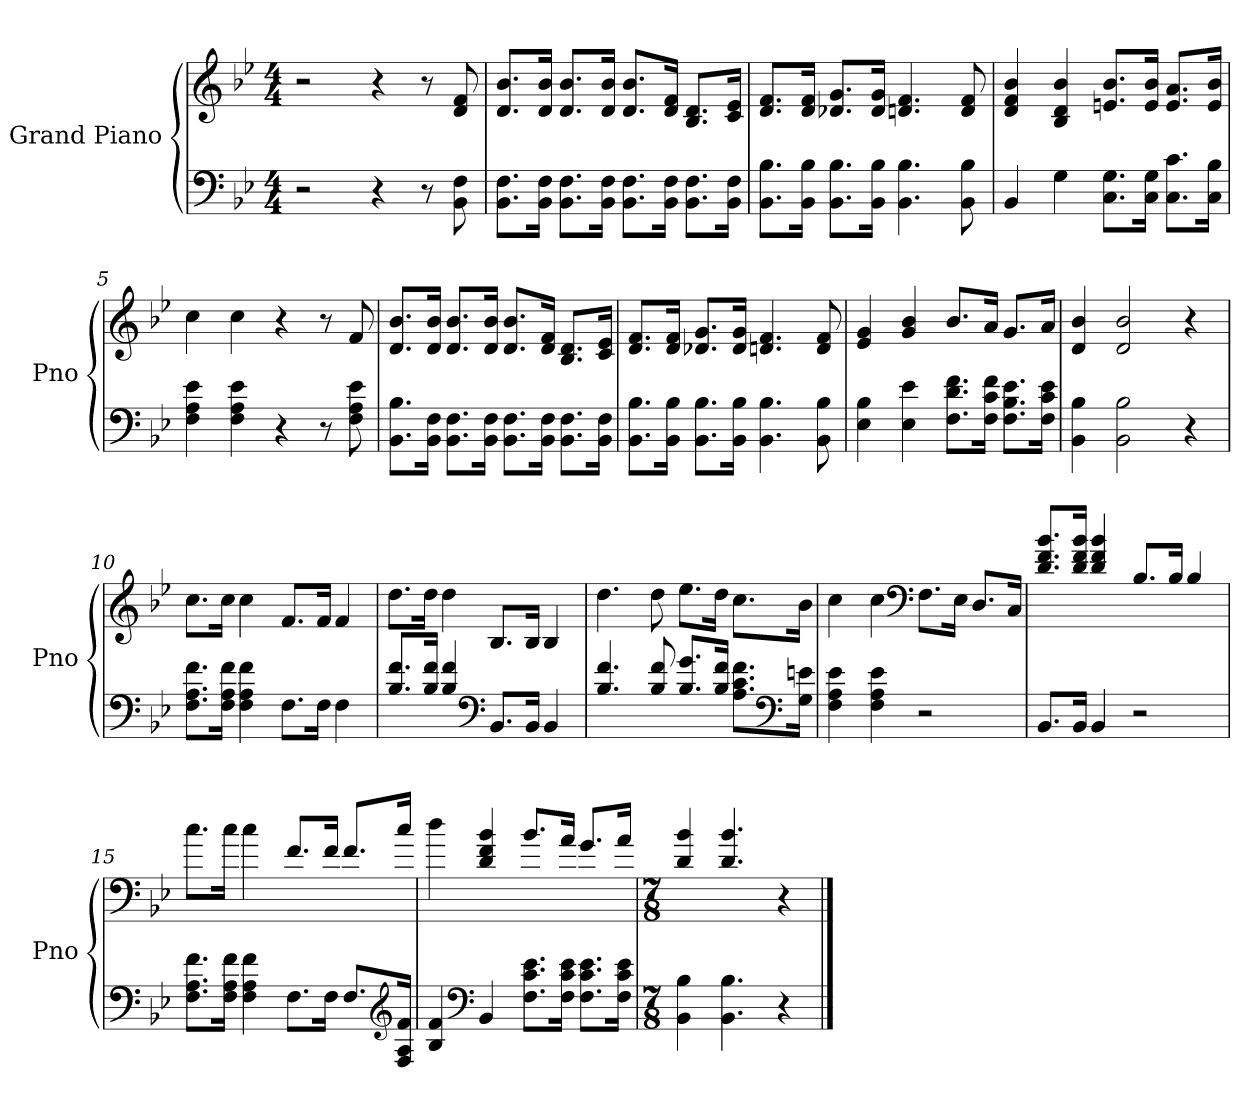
**kern	**kern
*part1	*part1
*staff2	*staff1
*I"Grand Piano	*
*I'Pno	*
*clefF4	*clefG2
*k[b-e-]	*k[b-e-]
*M4/4	*M4/4
=1	=1
2r	2r
4r	4r
8r	8r
*	*MM100
8BB-\ 8F\	8d/ 8f/
=2	=2
8.BB-\ 8.F\L	8.d/ 8.b-/L
16BB-\ 16F\Jk	16d/ 16b-/Jk
8.BB-\ 8.F\L	8.d/ 8.b-/L
16BB-\ 16F\Jk	16d/ 16b-/Jk
8.BB-\ 8.F\L	8.d/ 8.b-/L
16BB-\ 16F\Jk	16d/ 16f/Jk
8.BB-\ 8.F\L	8.B-/ 8.d/L
16BB-\ 16F\Jk	16c/ 16e-/Jk
=3	=3
8.BB-\ 8.B-\L	8.d/ 8.f/L
16BB-\ 16B-\Jk	16d/ 16f/Jk
8.BB-\ 8.B-\L	8.d-X/ 8.g/L
16BB-\ 16B-\Jk	16d-/ 16g/Jk
4.BB-\ 4.B-\	4.dn/ 4.f/
8BB-\ 8B-\	8d/ 8f/
=4	=4
4BB-/	4d/ 4f/ 4b-/
4G\	4B-/ 4d/ 4b-/
8.C\ 8.G\L	8.en/ 8.b-/L
16C\ 16G\Jk	16e/ 16b-/Jk
8.C\ 8.c\L	8.e/ 8.a/L
16C\ 16B-\Jk	16e/ 16b-/Jk
=5	=5
4F\ 4A\ 4e-\	4cc\
4F\ 4A\ 4e-\	4cc\
4r	4r
8r	8r
8F\ 8A\ 8e-\	8f/
!!LO:LB:g=z
=6	=6
8.BB-\ 8.B-\L	8.d/ 8.b-/L
16BB-\ 16F\Jk	16d/ 16b-/Jk
8.BB-\ 8.F\L	8.d/ 8.b-/L
16BB-\ 16F\Jk	16d/ 16b-/Jk
8.BB-\ 8.F\L	8.d/ 8.b-/L
16BB-\ 16F\Jk	16d/ 16f/Jk
8.BB-\ 8.F\L	8.B-/ 8.d/L
16BB-\ 16F\Jk	16c/ 16e-/Jk
=7	=7
8.BB-\ 8.B-\L	8.d/ 8.f/L
16BB-\ 16B-\Jk	16d/ 16f/Jk
8.BB-\ 8.B-\L	8.d-X/ 8.g/L
16BB-\ 16B-\Jk	16d-/ 16g/Jk
4.BB-\ 4.B-\	4.dn/ 4.f/
8BB-\ 8B-\	8d/ 8f/
=8	=8
4E-\ 4B-\	4e-/ 4g/
4E-\ 4e-\	4g/ 4b-/
8.F\ 8.d\ 8.f\L	8.b-/L
16F\ 16c\ 16f\Jk	16a/Jk
8.F\ 8.B-\ 8.e-\L	8.g/L
16F\ 16c\ 16e-\Jk	16a/Jk
=9	=9
4BB-\ 4B-\	4d/ 4b-/
2BB-\ 2B-\	2d/ 2b-/
4r	4r
=10	=10
8.F\ 8.A\ 8.f\L	8.cc\L
16F\ 16A\ 16f\Jk	16cc\Jk
4F\ 4A\ 4f\	4cc\
8.F\L	8.f/L
16F\Jk	16f/Jk
4F\	4f/
!!LO:LB:g=z
=11	=11
8.B-/ 8.f/L	8.dd\L
16B-/ 16f/Jk	16dd\Jk
4B-/ 4f/	4dd\
*clefF4	*
8.BB-/L	8.B-/L
16BB-/Jk	16B-/Jk
4BB-/	4B-/
=12	=12
4.B-/ 4.f/	4.dd\
8B-/ 8f/	8dd\
8.B-/ 8.g/L	8.ee-\L
16B-/ 16f/Jk	16dd\Jk
8.A\ 8.c\ 8.f\L	8.cc\L
*clefF4	*
16G\ 16en\Jk	16b-\Jk
=13	=13
4F\ 4A\ 4e-\	4cc\
4F\ 4A\ 4e-\	4cc\
*	*clefF4
2r	8.F\L
.	16E-\Jk
.	8.D/L
.	16C/Jk
=14	=14
8.BB-/L	8.d/ 8.f/ 8.b-/L
16BB-/Jk	16d/ 16f/ 16b-/Jk
4BB-/	4d/ 4f/ 4b-/
2r	8.B-/L
.	16B-/Jk
.	4B-/
!!LO:LB:g=z
=15	=15
8.F\ 8.A\ 8.f\L	8.cc\L
16F\ 16A\ 16f\Jk	16cc\Jk
4F\ 4A\ 4f\	4cc\
8.F\L	8.f/L
16F\Jk	16f/Jk
8.F/L	8.f/L
*clefG2	*
16F/ 16A/ 16f/Jk	16cc/Jk
=16	=16
4B-/ 4f/	4dd\
*clefF4	*
4BB-/	4d/ 4f/ 4b-/
8.F\ 8.c\ 8.e-\L	8.b-/L
16F\ 16c\ 16e-\Jk	16a/Jk
8.F\ 8.c\ 8.e-\L	8.g/L
16F\ 16c\ 16e-\Jk	16a/Jk
=17	=17
*M7/8	*M7/8
4BB-\ 4B-\	4d/ 4b-/
4.BB-\ 4.B-\	4.d/ 4.b-/
4r	4r
==	==
*-	*-
